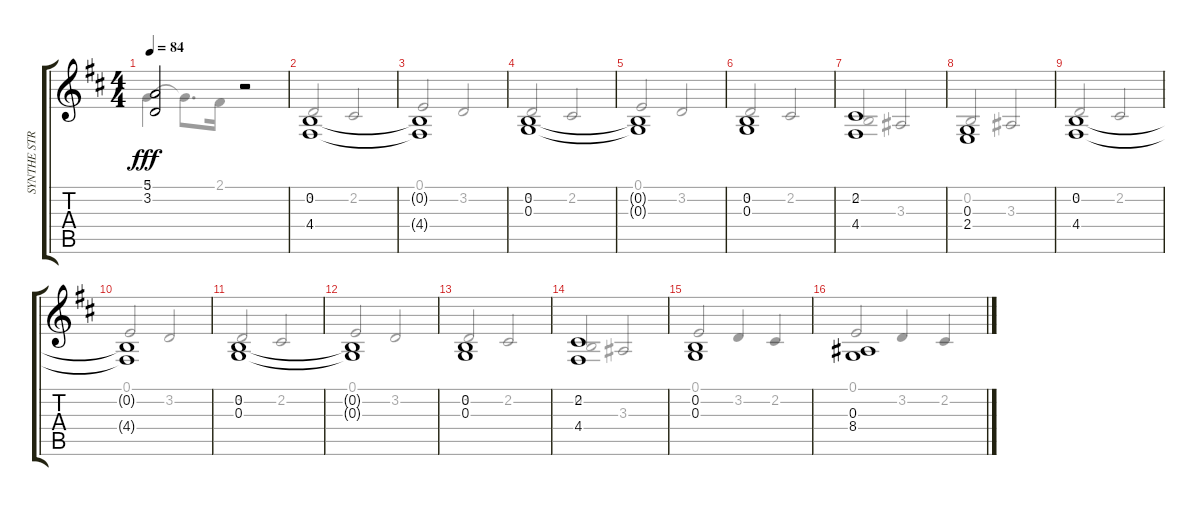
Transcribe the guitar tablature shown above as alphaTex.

\track ("SYNTHE STRINGS 2_1" "SYNTHE STR") {instrument synthstrings1}
\staff {score tabs}
\tuning (E4 B3 G3 D3 A2 E2) {hide}
\voice
\ts (4 4)
\tempo 84
\clef g2
\ks d
(5.1 3.2).2{dy fff} r.2 |
(0.2 4.4).1 |
(0.2{t} 4.4{t}).1 |
(0.2 0.3).1 |
(0.2{t} 0.3{t}).1 |
(0.2 0.3).1 |
(2.2 4.4).1 |
(0.3 2.4).1 |
(0.2 4.4).1 |
(0.2{t} 4.4{t}).1 |
(0.2 0.3).1 |
(0.2{t} 0.3{t}).1 |
(0.2 0.3).1 |
(2.2 4.4).1 |
(0.2 0.3).1 |
(0.3 8.4).1
\voice
\clef g2
\ottava regular
\simile none
\ks d
3.1.4{dy fff} 3.1{t}.8{d} 2.1.16 r.2 |
3.2.2{beam Up} 2.2.2{beam Up} |
0.1.2{beam Up} 3.2.2{beam Up} |
3.2.2{beam Up} 2.2.2{beam Up} |
0.1.2{beam Up} 3.2.2{beam Up} |
3.2.2{beam Up} 2.2.2{beam Up} |
0.2.2{beam Up} 3.3.2{beam Up} |
0.2.2{beam Up} 3.3.2{beam Up} |
3.2.2{beam Up} 2.2.2{beam Up} |
0.1.2{beam Up} 3.2.2{beam Up} |
3.2.2{beam Up} 2.2.2{beam Up} |
0.1.2{beam Up} 3.2.2{beam Up} |
3.2.2{beam Up} 2.2.2{beam Up} |
0.2.2{beam Up} 3.3.2{beam Up} |
0.1.2{beam Up} 3.2.4{beam Up} 2.2.4{beam Up} |
0.1.2{beam Up} 3.2.4{beam Up} 2.2.4{beam Up}
